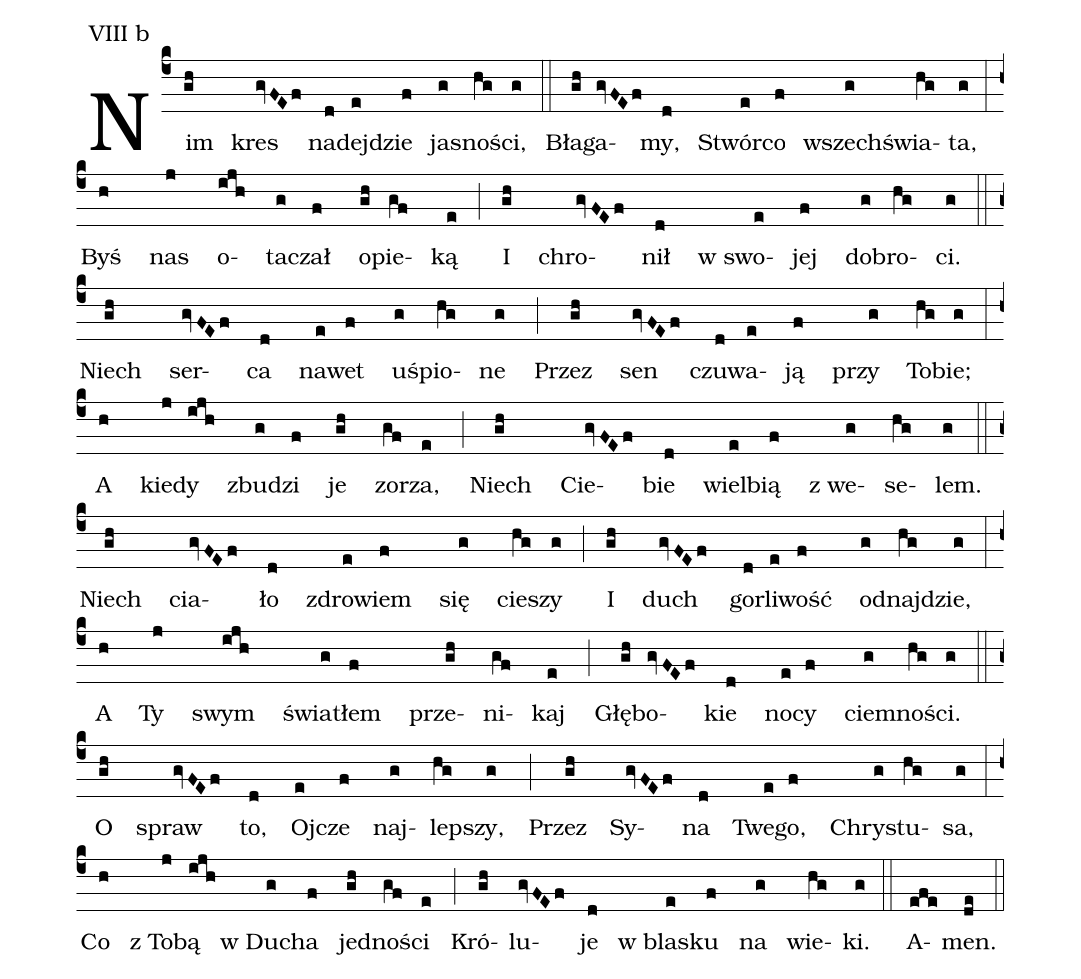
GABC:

annotation: VIII b;
%%
(c4)Nim(gh) kres(gvFEf) na(d)dej(e)dzie(f) ja(g)sno(hg)ści,(g) (::)
Bła(gh)ga(gvFEf)my,(d) Stwór(e)co(f) wszech(g)świa(hg)ta,(g) (:) (z)
Byś(h) nas(j) o(ijh)ta(g)czał(f) o(gh)pie(gf)ką(e) (;)
I(gh) chro(gvFEf)nił(d) w swo(e)jej(f) do(g)bro(hg)ci.(g) (::) (z)

Niech(gh) ser(gvFEf)ca(d) na(e)wet(f) u(g)śpio(hg)ne(g) (;)
Przez(gh) sen(gvFEf) czu(d)wa(e)ją(f) przy(g) To(hg)bie;(g) (:) (z)
A(h) kie(j)dy(ijh) zbu(g)dzi(f) je(gh) zo(gf)rza,(e) (;)
Niech(gh) Cie(gvFEf)bie(d) wiel(e)bią(f) z we(g)se(hg)lem.(g) (::) (z)

Niech(gh) cia(gvFEf)ło(d) zdro(e)wiem(f) się(g) cie(hg)szy(g) (;)
I(gh) duch(gvFEf) gor(d)li(e)wość(f) od(g)naj(hg)dzie,(g) (:) (z)
A(h) Ty(j) swym(ijh) świa(g)tłem(f) prze(gh)ni(gf)kaj(e) (;)
Głę(gh)bo(gvFEf)kie(d) no(e)cy(f) ciem(g)no(hg)ści.(g) (::) (z)

O(gh) spraw(gvFEf) to,(d) Oj(e)cze(f) naj(g)lep(hg)szy,(g) (;)
Przez(gh) Sy(gvFEf)na(d) Twe(e)go,(f) Chry(g)stu(hg)sa,(g) (:) (z)
Co(h) z To(j)bą(ijh) w Du(g)cha(f) jed(gh)no(gf)ści(e) (;)
Kró(gh)lu(gvFEf)je(d) w bla(e)sku(f) na(g) wie(hg)ki.(g) (::)
A(efe)men.(de) (::) (z)
